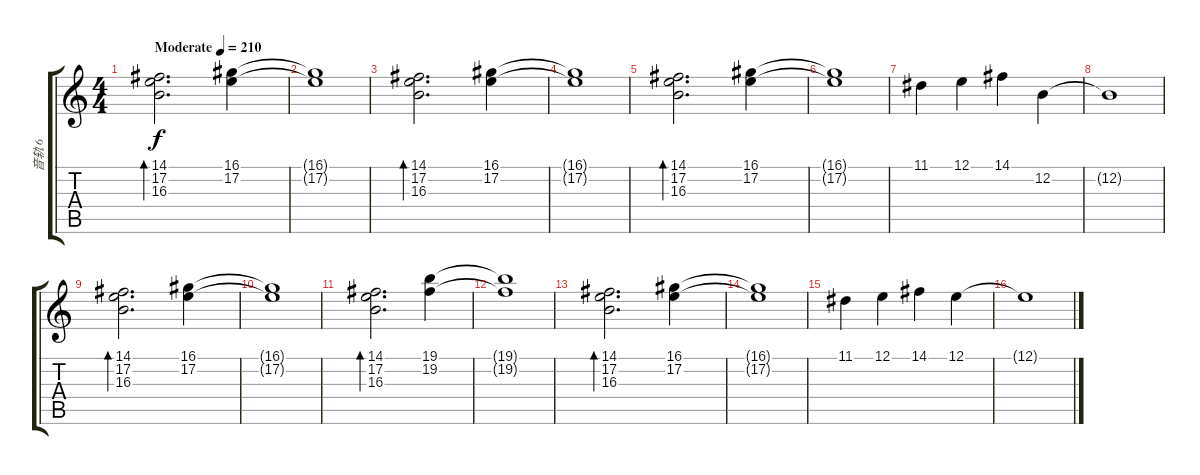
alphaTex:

\track ("音轨 6" "音轨 6") {instrument acousticgrandpiano}
\staff {score tabs}
\tuning (E4 B3 G3 D3 A2 E2) {hide}
\ts (4 4)
\tempo (210 "Moderate")
\clef g2
\ks c
(14.1 17.2 16.3).2{d bd 240 dy f instrument acousticgrandpiano} (16.1 17.2).4 |
(16.1{t} 17.2{t}).1 |
(14.1 17.2 16.3).2{d bd 240} (16.1 17.2).4 |
(16.1{t} 17.2{t}).1 |
(14.1 17.2 16.3).2{d bd 240} (16.1 17.2).4 |
(16.1{t} 17.2{t}).1 |
11.1.4 12.1.4 14.1.4 12.2.4 |
12.2{t}.1 |
(14.1 17.2 16.3).2{d bd 240} (16.1 17.2).4 |
(16.1{t} 17.2{t}).1 |
(14.1 17.2 16.3).2{d bd 240} (19.1 19.2).4 |
(19.1{t} 19.2{t}).1 |
(14.1 17.2 16.3).2{d bd 240} (16.1 17.2).4 |
(16.1{t} 17.2{t}).1 |
11.1.4 12.1.4 14.1.4 12.1.4 |
12.1{t}.1
